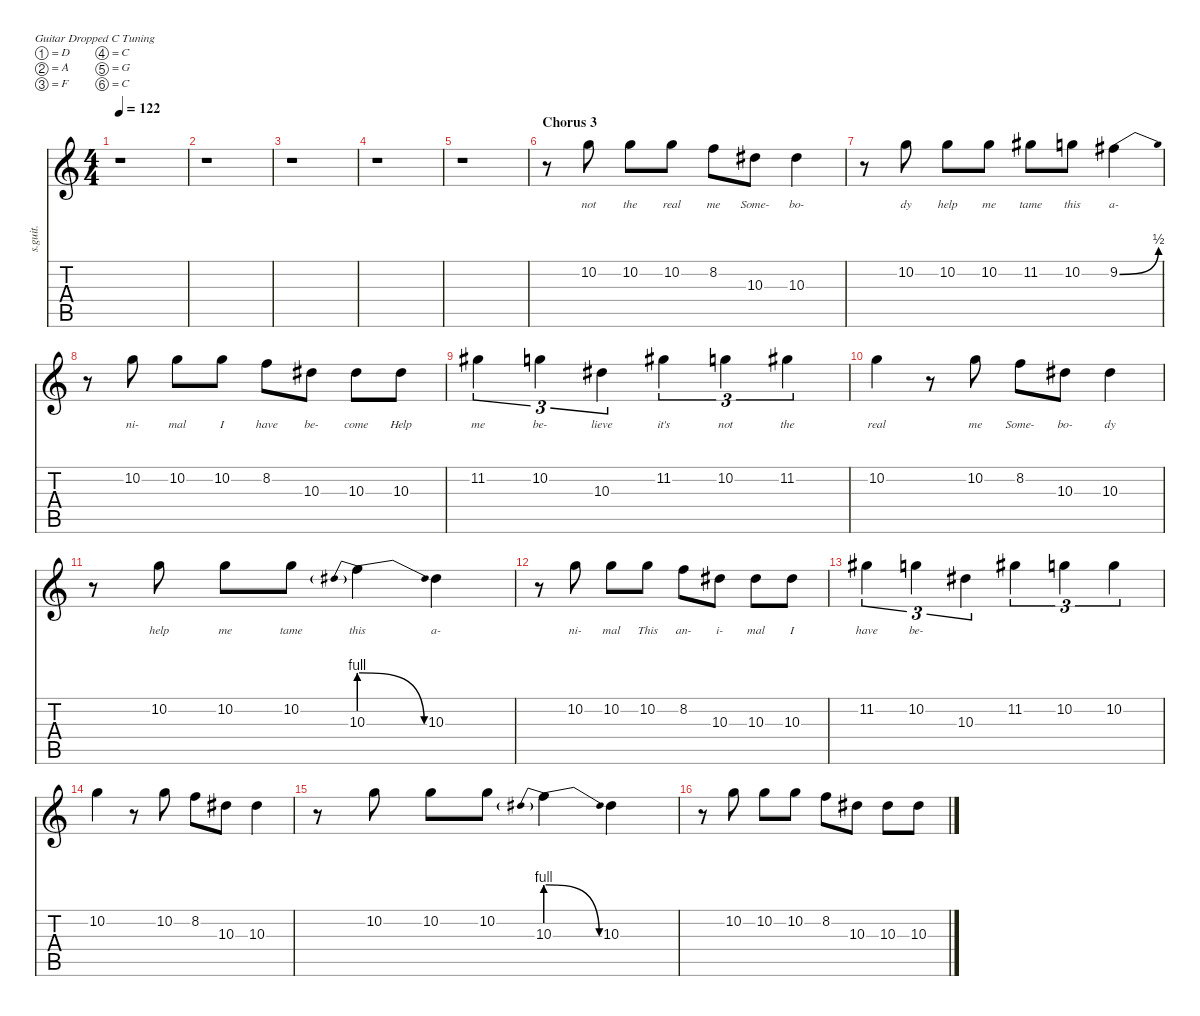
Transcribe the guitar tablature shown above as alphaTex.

\defaultSystemsLayout 4
\hideDynamics
\bracketExtendMode nobrackets
\track ("Adam Gontier - Vocals" "s.guit.") {instrument oboe}
\staff {score tabs}
\tuning (D4 A3 F3 C3 G2 C2)
\displaytranspose 12
\ts (4 4)
\tempo 122
\clef g2
\ks c
r.1{dy f} |
r.1 |
r.1 |
r.1 |
r.1 |
\section ("" "Chorus 3")
r.8 10.2.8{lyrics (0 "not") lyrics (1 "") lyrics (2 "") lyrics (3 "") lyrics (4 "")} 10.2.8{lyrics (0 "the") lyrics (1 "") lyrics (2 "") lyrics (3 "") lyrics (4 "")} 10.2.8{lyrics (0 "real") lyrics (1 "") lyrics (2 "") lyrics (3 "") lyrics (4 "")} 8.2.8{lyrics (0 "me") lyrics (1 "") lyrics (2 "") lyrics (3 "") lyrics (4 "")} 10.3{acc #}.8{lyrics (0 "Some-") lyrics (1 "") lyrics (2 "") lyrics (3 "") lyrics (4 "")} 10.3{acc #}.4{lyrics (0 "bo-") lyrics (1 "") lyrics (2 "") lyrics (3 "") lyrics (4 "")} |
r.8 10.2.8{lyrics (0 "dy") lyrics (1 "") lyrics (2 "") lyrics (3 "") lyrics (4 "")} 10.2.8{lyrics (0 "help") lyrics (1 "") lyrics (2 "") lyrics (3 "") lyrics (4 "")} 10.2.8{lyrics (0 "me") lyrics (1 "") lyrics (2 "") lyrics (3 "") lyrics (4 "")} 11.2{acc #}.8{lyrics (0 "tame") lyrics (1 "") lyrics (2 "") lyrics (3 "") lyrics (4 "")} 10.2.8{lyrics (0 "this") lyrics (1 "") lyrics (2 "") lyrics (3 "") lyrics (4 "")} 9.2{be (bend 0 0 10.2 2) acc #}.4{lyrics (0 "a-") lyrics (1 "") lyrics (2 "") lyrics (3 "") lyrics (4 "")} |
r.8 10.2.8{lyrics (0 "ni-") lyrics (1 "") lyrics (2 "") lyrics (3 "") lyrics (4 "")} 10.2.8{lyrics (0 "mal") lyrics (1 "") lyrics (2 "") lyrics (3 "") lyrics (4 "")} 10.2.8{lyrics (0 "I") lyrics (1 "") lyrics (2 "") lyrics (3 "") lyrics (4 "")} 8.2.8{lyrics (0 "have") lyrics (1 "") lyrics (2 "") lyrics (3 "") lyrics (4 "")} 10.3{acc #}.8{lyrics (0 "be-") lyrics (1 "") lyrics (2 "") lyrics (3 "") lyrics (4 "")} 10.3{acc #}.8{lyrics (0 "come") lyrics (1 "") lyrics (2 "") lyrics (3 "") lyrics (4 "")} 10.3{acc #}.8{lyrics (0 "Help") lyrics (1 "") lyrics (2 "") lyrics (3 "") lyrics (4 "")} |
11.2{acc #}.4{tu (3 2) lyrics (0 "me") lyrics (1 "") lyrics (2 "") lyrics (3 "") lyrics (4 "")} 10.2.4{tu (3 2) lyrics (0 "be-") lyrics (1 "") lyrics (2 "") lyrics (3 "") lyrics (4 "")} 10.3{acc #}.4{tu (3 2) lyrics (0 "lieve") lyrics (1 "") lyrics (2 "") lyrics (3 "") lyrics (4 "")} 11.2{acc #}.4{tu (3 2) lyrics (0 "it's") lyrics (1 "") lyrics (2 "") lyrics (3 "") lyrics (4 "")} 10.2.4{tu (3 2) lyrics (0 "not") lyrics (1 "") lyrics (2 "") lyrics (3 "") lyrics (4 "")} 11.2{acc #}.4{tu (3 2) lyrics (0 "the") lyrics (1 "") lyrics (2 "") lyrics (3 "") lyrics (4 "")} |
10.2.4{lyrics (0 "real") lyrics (1 "") lyrics (2 "") lyrics (3 "") lyrics (4 "")} r.8 10.2.8{lyrics (0 "me") lyrics (1 "") lyrics (2 "") lyrics (3 "") lyrics (4 "")} 8.2.8{lyrics (0 "Some-") lyrics (1 "") lyrics (2 "") lyrics (3 "") lyrics (4 "")} 10.3{acc #}.8{lyrics (0 "bo-") lyrics (1 "") lyrics (2 "") lyrics (3 "") lyrics (4 "")} 10.3{acc #}.4{lyrics (0 "dy") lyrics (1 "") lyrics (2 "") lyrics (3 "") lyrics (4 "")} |
r.8 10.2.8{lyrics (0 "help") lyrics (1 "") lyrics (2 "") lyrics (3 "") lyrics (4 "")} 10.2.8{lyrics (0 "me") lyrics (1 "") lyrics (2 "") lyrics (3 "") lyrics (4 "")} 10.2.8{lyrics (0 "tame") lyrics (1 "") lyrics (2 "") lyrics (3 "") lyrics (4 "")} 10.3{be (prebendrelease 0 4 34.8 0)}.4{lyrics (0 "this") lyrics (1 "") lyrics (2 "") lyrics (3 "") lyrics (4 "")} 10.3{acc #}.4{lyrics (0 "a-") lyrics (1 "") lyrics (2 "") lyrics (3 "") lyrics (4 "")} |
r.8 10.2.8{lyrics (0 "ni-") lyrics (1 "") lyrics (2 "") lyrics (3 "") lyrics (4 "")} 10.2.8{lyrics (0 "mal") lyrics (1 "") lyrics (2 "") lyrics (3 "") lyrics (4 "")} 10.2.8{lyrics (0 "This") lyrics (1 "") lyrics (2 "") lyrics (3 "") lyrics (4 "")} 8.2.8{lyrics (0 "an-") lyrics (1 "") lyrics (2 "") lyrics (3 "") lyrics (4 "")} 10.3{acc #}.8{lyrics (0 "i-") lyrics (1 "") lyrics (2 "") lyrics (3 "") lyrics (4 "")} 10.3{acc #}.8{lyrics (0 "mal") lyrics (1 "") lyrics (2 "") lyrics (3 "") lyrics (4 "")} 10.3{acc #}.8{lyrics (0 "I") lyrics (1 "") lyrics (2 "") lyrics (3 "") lyrics (4 "")} |
11.2{acc #}.4{tu (3 2) lyrics (0 "have") lyrics (1 "") lyrics (2 "") lyrics (3 "") lyrics (4 "")} 10.2.4{tu (3 2) lyrics (0 "be-") lyrics (1 "") lyrics (2 "") lyrics (3 "") lyrics (4 "")} 10.3{acc #}.4{tu (3 2) lyrics (0 "") lyrics (1 "") lyrics (2 "") lyrics (3 "") lyrics (4 "")} 11.2{acc #}.4{tu (3 2) lyrics (0 "") lyrics (1 "") lyrics (2 "") lyrics (3 "") lyrics (4 "")} 10.2.4{tu (3 2) lyrics (0 "") lyrics (1 "") lyrics (2 "") lyrics (3 "") lyrics (4 "")} 10.2.4{tu (3 2) lyrics (0 "") lyrics (1 "") lyrics (2 "") lyrics (3 "") lyrics (4 "")} |
10.2.4{lyrics (0 "") lyrics (1 "") lyrics (2 "") lyrics (3 "") lyrics (4 "")} r.8 10.2.8{lyrics (0 "") lyrics (1 "") lyrics (2 "") lyrics (3 "") lyrics (4 "")} 8.2.8{lyrics (0 "") lyrics (1 "") lyrics (2 "") lyrics (3 "") lyrics (4 "")} 10.3{acc #}.8{lyrics (0 "") lyrics (1 "") lyrics (2 "") lyrics (3 "") lyrics (4 "")} 10.3{acc #}.4{lyrics (0 "") lyrics (1 "") lyrics (2 "") lyrics (3 "") lyrics (4 "")} |
r.8 10.2.8{lyrics (0 "") lyrics (1 "") lyrics (2 "") lyrics (3 "") lyrics (4 "")} 10.2.8{lyrics (0 "") lyrics (1 "") lyrics (2 "") lyrics (3 "") lyrics (4 "")} 10.2.8{lyrics (0 "") lyrics (1 "") lyrics (2 "") lyrics (3 "") lyrics (4 "")} 10.3{be (prebendrelease 0 4 34.8 0)}.4{lyrics (0 "") lyrics (1 "") lyrics (2 "") lyrics (3 "") lyrics (4 "")} 10.3{acc #}.4{lyrics (0 "") lyrics (1 "") lyrics (2 "") lyrics (3 "") lyrics (4 "")} |
r.8 10.2.8{lyrics (0 "") lyrics (1 "") lyrics (2 "") lyrics (3 "") lyrics (4 "")} 10.2.8{lyrics (0 "") lyrics (1 "") lyrics (2 "") lyrics (3 "") lyrics (4 "")} 10.2.8{lyrics (0 "") lyrics (1 "") lyrics (2 "") lyrics (3 "") lyrics (4 "")} 8.2.8{lyrics (0 "") lyrics (1 "") lyrics (2 "") lyrics (3 "") lyrics (4 "")} 10.3{acc #}.8{lyrics (0 "") lyrics (1 "") lyrics (2 "") lyrics (3 "") lyrics (4 "")} 10.3{acc #}.8{lyrics (0 "") lyrics (1 "") lyrics (2 "") lyrics (3 "") lyrics (4 "")} 10.3{acc #}.8{lyrics (0 "") lyrics (1 "") lyrics (2 "") lyrics (3 "") lyrics (4 "")}
